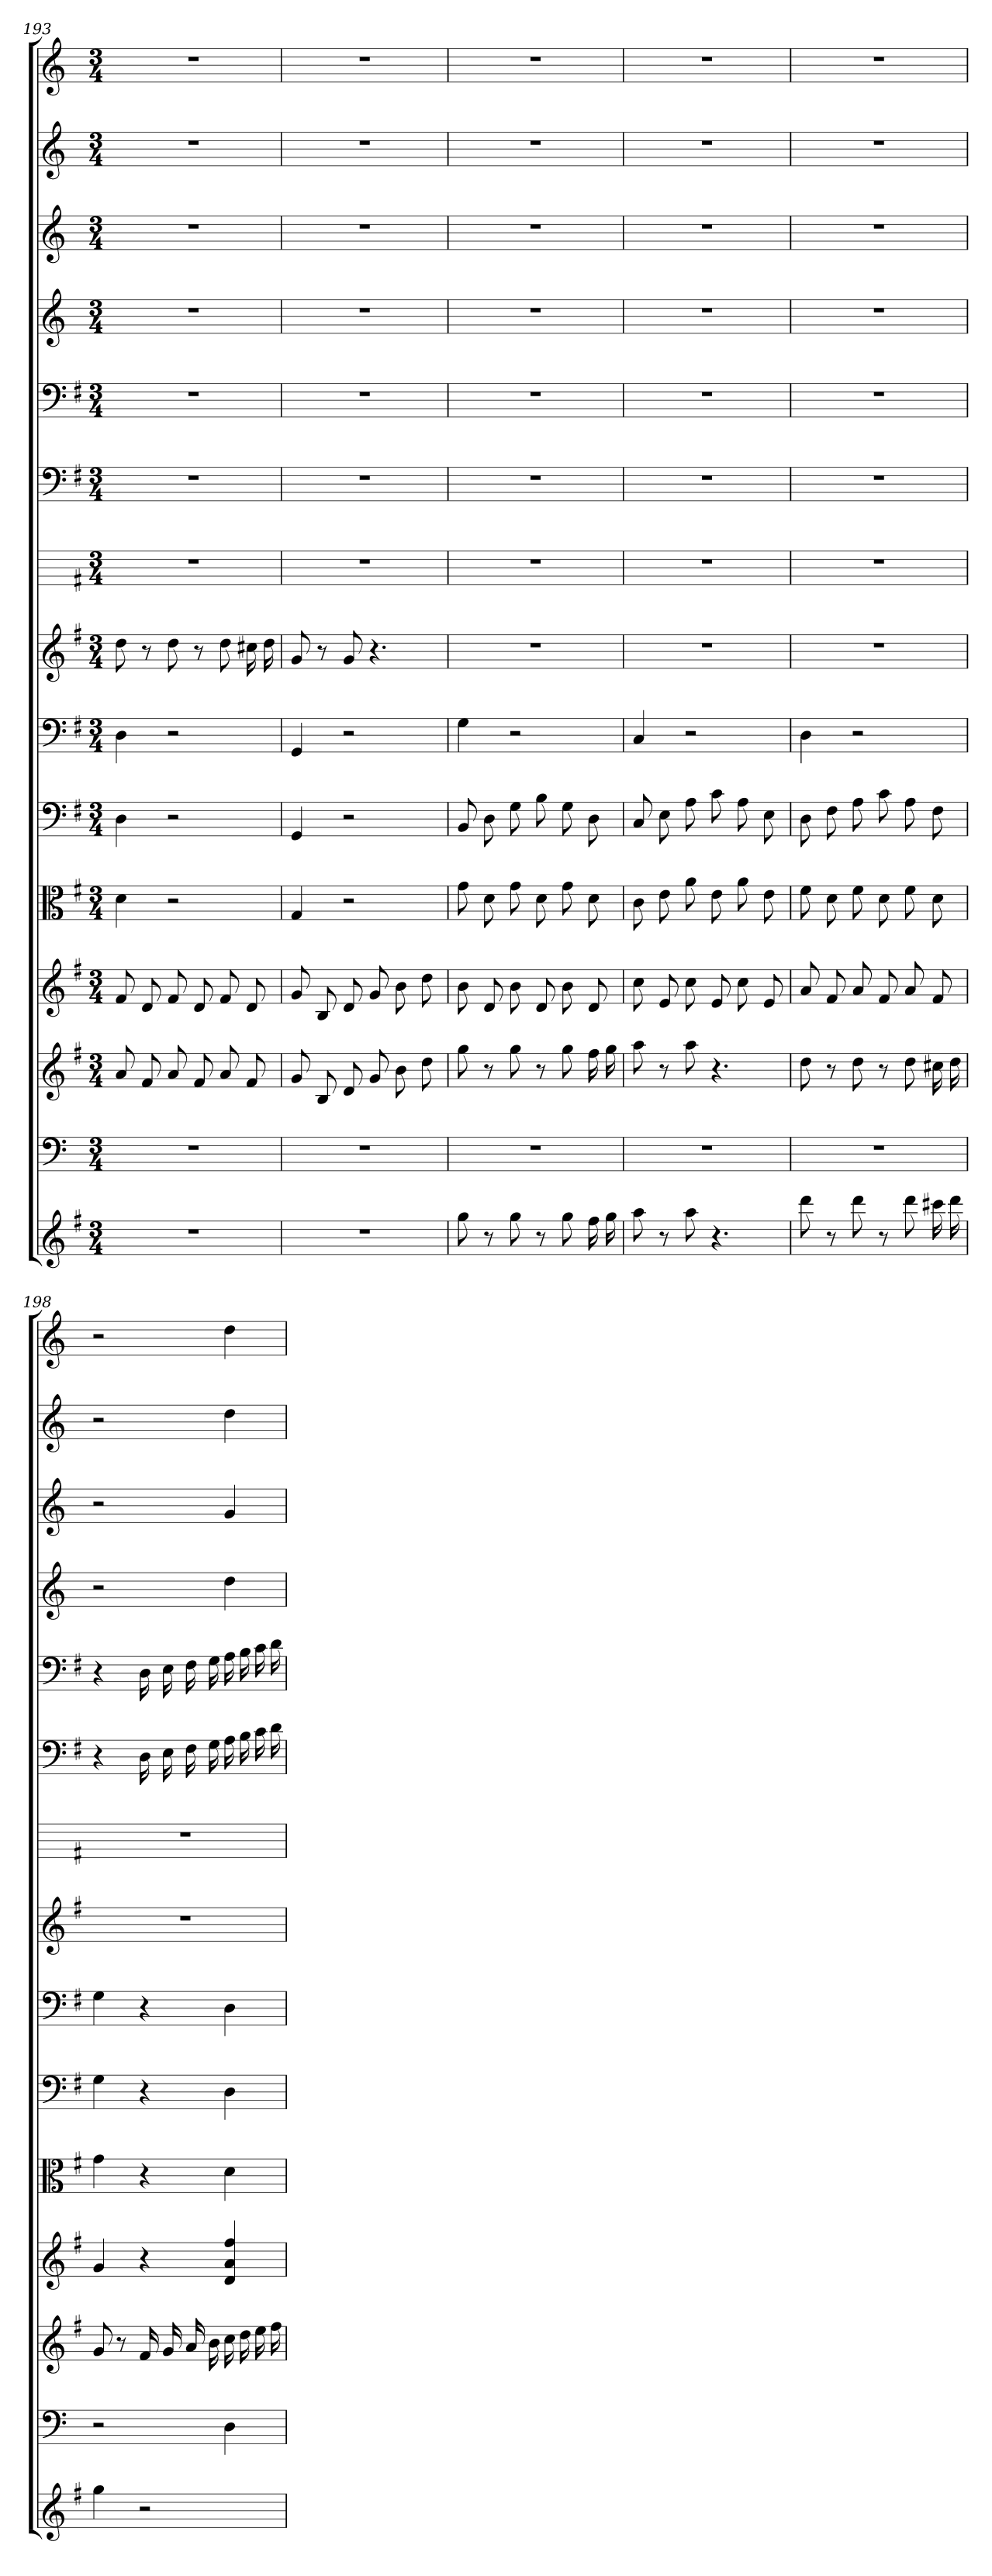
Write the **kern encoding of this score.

**kern	**kern	**kern	**kern	**kern	**kern	**kern	**kern	**kern	**kern	**kern	**kern	**kern	**kern	**kern
*part15	*part14	*part13	*part12	*part11	*part10	*part9	*part8	*part7	*part6	*part5	*part4	*part3	*part2	*part1
*staff15	*staff14	*staff13	*staff12	*staff11	*staff10	*staff9	*staff8	*staff7	*staff6	*staff5	*staff4	*staff3	*staff2	*staff1
*	*clefF4	*	*	*clefC3	*clefF4	*clefF4	*	*	*clefF4	*clefF4	*	*	*	*
*k[f#]	*k[]	*k[f#]	*k[f#]	*k[f#]	*k[f#]	*k[f#]	*k[f#]	*k[f#]	*k[f#]	*k[f#]	*k[]	*k[]	*k[]	*k[]
*M3/4	*M3/4	*M3/4	*M3/4	*M3/4	*M3/4	*M3/4	*M3/4	*M3/4	*M3/4	*M3/4	*M3/4	*M3/4	*M3/4	*M3/4
=193	=193	=193	=193	=193	=193	=193	=193	=193	=193	=193	=193	=193	=193	=193
2.r	2.r	8a	8f#	4d	4D	4D	8dd	2.r	2.r	2.r	2.r	2.r	2.r	2.r
.	.	8f#	8d	.	.	.	8r	.	.	.	.	.	.	.
.	.	8a	8f#	2r	2r	2r	8dd	.	.	.	.	.	.	.
.	.	8f#	8d	.	.	.	8r	.	.	.	.	.	.	.
.	.	8a	8f#	.	.	.	8dd	.	.	.	.	.	.	.
.	.	8f#	8d	.	.	.	16cc#X	.	.	.	.	.	.	.
.	.	.	.	.	.	.	16dd	.	.	.	.	.	.	.
=194	=194	=194	=194	=194	=194	=194	=194	=194	=194	=194	=194	=194	=194	=194
2.r	2.r	8g	8g	4G	4GG	4GG	8g	2.r	2.r	2.r	2.r	2.r	2.r	2.r
.	.	8B	8B	.	.	.	8r	.	.	.	.	.	.	.
.	.	8d	8d	2r	2r	2r	8g	.	.	.	.	.	.	.
.	.	8g	8g	.	.	.	4.r	.	.	.	.	.	.	.
.	.	8b	8b	.	.	.	.	.	.	.	.	.	.	.
.	.	8dd	8dd	.	.	.	.	.	.	.	.	.	.	.
=195	=195	=195	=195	=195	=195	=195	=195	=195	=195	=195	=195	=195	=195	=195
8gg	2.r	8gg	8b	8g	8BB	4G	2.r	2.r	2.r	2.r	2.r	2.r	2.r	2.r
8r	.	8r	8d	8d	8D	.	.	.	.	.	.	.	.	.
8gg	.	8gg	8b	8g	8G	2r	.	.	.	.	.	.	.	.
8r	.	8r	8d	8d	8B	.	.	.	.	.	.	.	.	.
8gg	.	8gg	8b	8g	8G	.	.	.	.	.	.	.	.	.
16ff#	.	16ff#	8d	8d	8D	.	.	.	.	.	.	.	.	.
16gg	.	16gg	.	.	.	.	.	.	.	.	.	.	.	.
=196	=196	=196	=196	=196	=196	=196	=196	=196	=196	=196	=196	=196	=196	=196
8aa	2.r	8aa	8cc	8c	8C	4C	2.r	2.r	2.r	2.r	2.r	2.r	2.r	2.r
8r	.	8r	8e	8e	8E	.	.	.	.	.	.	.	.	.
8aa	.	8aa	8cc	8a	8A	2r	.	.	.	.	.	.	.	.
4.r	.	4.r	8e	8e	8c	.	.	.	.	.	.	.	.	.
.	.	.	8cc	8a	8A	.	.	.	.	.	.	.	.	.
.	.	.	8e	8e	8E	.	.	.	.	.	.	.	.	.
=197	=197	=197	=197	=197	=197	=197	=197	=197	=197	=197	=197	=197	=197	=197
8ddd	2.r	8dd	8a	8f#	8D	4D	2.r	2.r	2.r	2.r	2.r	2.r	2.r	2.r
8r	.	8r	8f#	8d	8F#	.	.	.	.	.	.	.	.	.
8ddd	.	8dd	8a	8f#	8A	2r	.	.	.	.	.	.	.	.
8r	.	8r	8f#	8d	8c	.	.	.	.	.	.	.	.	.
8ddd	.	8dd	8a	8f#	8A	.	.	.	.	.	.	.	.	.
16ccc#X	.	16cc#X	8f#	8d	8F#	.	.	.	.	.	.	.	.	.
16ddd	.	16dd	.	.	.	.	.	.	.	.	.	.	.	.
=198	=198	=198	=198	=198	=198	=198	=198	=198	=198	=198	=198	=198	=198	=198
4gg	2r	8g	4g	4g	4G	4G	2.r	2.r	4r	4r	2r	2r	2r	2r
.	.	8r	.	.	.	.	.	.	.	.	.	.	.	.
2r	.	16f#	4r	4r	4r	4r	.	.	16D	16D	.	.	.	.
.	.	16g	.	.	.	.	.	.	16E	16E	.	.	.	.
.	.	16a	.	.	.	.	.	.	16F#	16F#	.	.	.	.
.	.	16b	.	.	.	.	.	.	16G	16G	.	.	.	.
.	4D	16cc	4d 4a 4ff#	4d	4D	4D	.	.	16A	16A	4dd	4g	4dd	4dd
.	.	16dd	.	.	.	.	.	.	16B	16B	.	.	.	.
.	.	16ee	.	.	.	.	.	.	16c	16c	.	.	.	.
.	.	16ff#	.	.	.	.	.	.	16d	16d	.	.	.	.
=	=	=	=	=	=	=	=	=	=	=	=	=	=	=
*-	*-	*-	*-	*-	*-	*-	*-	*-	*-	*-	*-	*-	*-	*-
